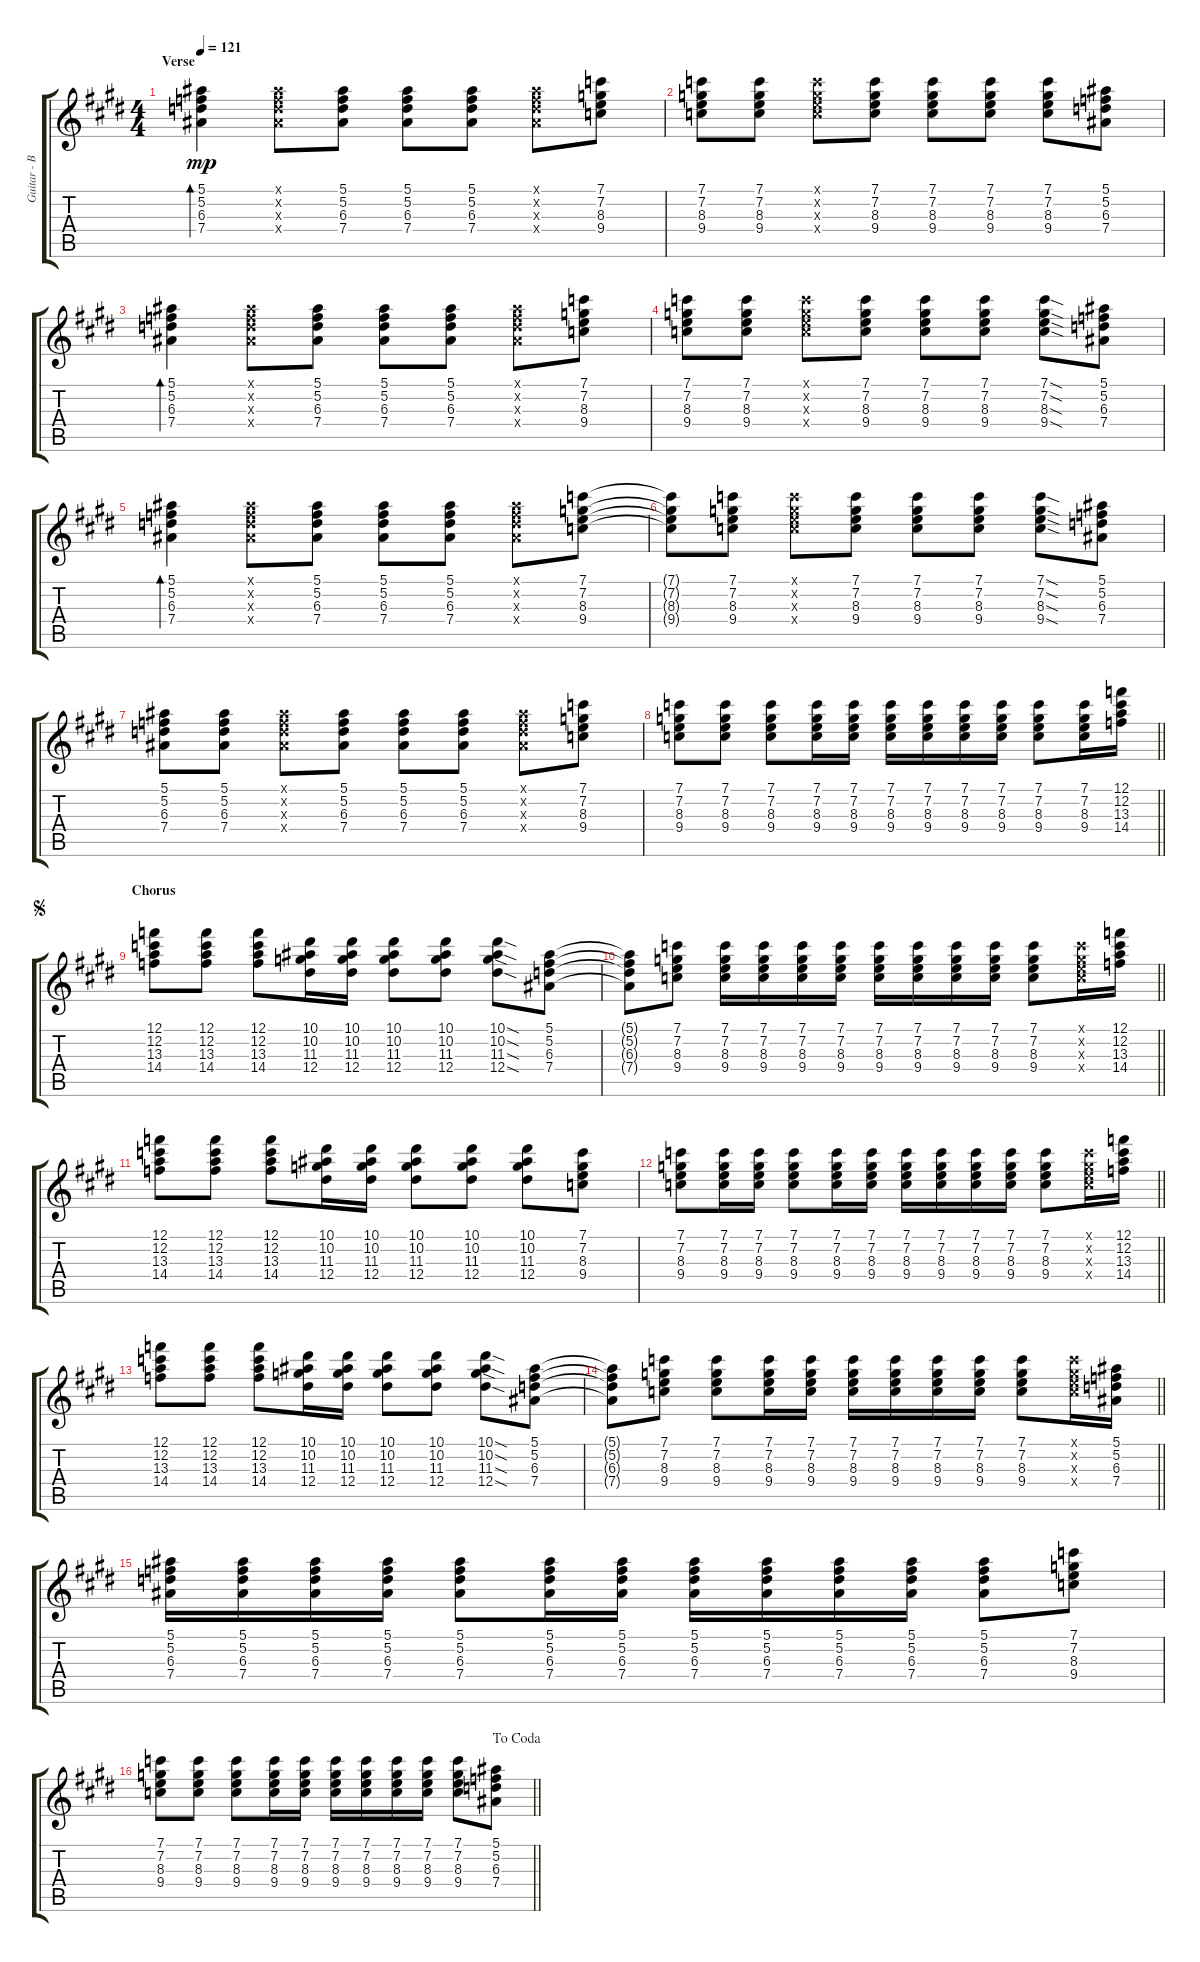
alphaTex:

\track ("Guitar - Bernard Albrecht" "Guitar - B") {instrument distortionguitar}
\staff {score tabs}
\tuning (F4 C4 Ab3 Eb3 Bb2 F2) {hide}
\ts (4 4)
\section ("" "Verse")
\tempo 121
\clef g2
\ks c#minor
(5.1 5.2 6.3 7.4).4{bd 30 dy mp} (5.1{x} 5.2{x} 6.3{x} 7.4{x}).8 (5.1 5.2 6.3 7.4).8 (5.1 5.2 6.3 7.4).8 (5.1 5.2 6.3 7.4).8 (5.1{x} 5.2{x} 6.3{x} 7.4{x}).8 (7.1 7.2 8.3 9.4).8 |
\ks e
(7.1 7.2 8.3 9.4).8 (7.1 7.2 8.3 9.4).8 (7.1{x} 7.2{x} 8.3{x} 9.4{x}).8 (7.1 7.2 8.3 9.4).8 (7.1 7.2 8.3 9.4).8 (7.1 7.2 8.3 9.4).8 (7.1 7.2 8.3 9.4).8 (5.1 5.2 6.3 7.4).8 |
\ks c#minor
(5.1 5.2 6.3 7.4).4{bd 30} (5.1{x} 5.2{x} 6.3{x} 7.4{x}).8 (5.1 5.2 6.3 7.4).8 (5.1 5.2 6.3 7.4).8 (5.1 5.2 6.3 7.4).8 (5.1{x} 5.2{x} 6.3{x} 7.4{x}).8 (7.1 7.2 8.3 9.4).8 |
\ks e
(7.1 7.2 8.3 9.4).8 (7.1 7.2 8.3 9.4).8 (7.1{x} 7.2{x} 8.3{x} 9.4{x}).8 (7.1 7.2 8.3 9.4).8 (7.1 7.2 8.3 9.4).8 (7.1 7.2 8.3 9.4).8 (7.1{sod} 7.2{sod} 8.3{sod} 9.4{sod}).8 (5.1 5.2 6.3 7.4).8 |
\ks c#minor
(5.1 5.2 6.3 7.4).4{bd 30} (5.1{x} 5.2{x} 6.3{x} 7.4{x}).8 (5.1 5.2 6.3 7.4).8 (5.1 5.2 6.3 7.4).8 (5.1 5.2 6.3 7.4).8 (5.1{x} 5.2{x} 6.3{x} 7.4{x}).8 (7.1 7.2 8.3 9.4).8 |
\ks e
(7.1{t} 7.2{t} 8.3{t} 9.4{t}).8 (7.1 7.2 8.3 9.4).8 (7.1{x} 7.2{x} 8.3{x} 9.4{x}).8 (7.1 7.2 8.3 9.4).8 (7.1 7.2 8.3 9.4).8 (7.1 7.2 8.3 9.4).8 (7.1{sod} 7.2{sod} 8.3{sod} 9.4{sod}).8 (5.1 5.2 6.3 7.4).8 |
\ks c#minor
(5.1 5.2 6.3 7.4).8 (5.1 5.2 6.3 7.4).8 (5.1{x} 5.2{x} 6.3{x} 7.4{x}).8 (5.1 5.2 6.3 7.4).8 (5.1 5.2 6.3 7.4).8 (5.1 5.2 6.3 7.4).8 (5.1{x} 5.2{x} 6.3{x} 7.4{x}).8 (7.1 7.2 8.3 9.4).8 |
\barLineRight lightlight
\ks e
(7.1 7.2 8.3 9.4).8 (7.1 7.2 8.3 9.4).8 (7.1 7.2 8.3 9.4).8 (7.1 7.2 8.3 9.4).16 (7.1 7.2 8.3 9.4).16 (7.1 7.2 8.3 9.4).16 (7.1 7.2 8.3 9.4).16 (7.1 7.2 8.3 9.4).16 (7.1 7.2 8.3 9.4).16 (7.1 7.2 8.3 9.4).8 (7.1 7.2 8.3 9.4).16 (12.1 12.2 13.3 14.4).16 |
\section ("" "Chorus")
\jump segno
(12.1 12.2 13.3 14.4).8 (12.1 12.2 13.3 14.4).8 (12.1 12.2 13.3 14.4).8 (10.1 10.2 11.3 12.4).16 (10.1 10.2 11.3 12.4).16 (10.1 10.2 11.3 12.4).8 (10.1 10.2 11.3 12.4).8 (10.1{sod} 10.2{sod} 11.3{sod} 12.4{sod}).8 (5.1 5.2 6.3 7.4).8 |
\barLineRight lightlight
\ks c#minor
(5.1{t} 5.2{t} 6.3{t} 7.4{t}).8 (7.1 7.2 8.3 9.4).8 (7.1 7.2 8.3 9.4).16 (7.1 7.2 8.3 9.4).16 (7.1 7.2 8.3 9.4).16 (7.1 7.2 8.3 9.4).16 (7.1 7.2 8.3 9.4).16 (7.1 7.2 8.3 9.4).16 (7.1 7.2 8.3 9.4).16 (7.1 7.2 8.3 9.4).16 (7.1 7.2 8.3 9.4).8 (7.1{x} 7.2{x} 8.3{x} 9.4{x}).16 (12.1 12.2 13.3 14.4).16 |
\ks e
(12.1 12.2 13.3 14.4).8 (12.1 12.2 13.3 14.4).8 (12.1 12.2 13.3 14.4).8 (10.1 10.2 11.3 12.4).16 (10.1 10.2 11.3 12.4).16 (10.1 10.2 11.3 12.4).8 (10.1 10.2 11.3 12.4).8 (10.1 10.2 11.3 12.4).8 (7.1 7.2 8.3 9.4).8 |
\barLineRight lightlight
\ks c#minor
(7.1 7.2 8.3 9.4).8 (7.1 7.2 8.3 9.4).16 (7.1 7.2 8.3 9.4).16 (7.1 7.2 8.3 9.4).8 (7.1 7.2 8.3 9.4).16 (7.1 7.2 8.3 9.4).16 (7.1 7.2 8.3 9.4).16 (7.1 7.2 8.3 9.4).16 (7.1 7.2 8.3 9.4).16 (7.1 7.2 8.3 9.4).16 (7.1 7.2 8.3 9.4).8 (7.1{x} 7.2{x} 8.3{x} 9.4{x}).16 (12.1 12.2 13.3 14.4).16 |
\ks e
(12.1 12.2 13.3 14.4).8 (12.1 12.2 13.3 14.4).8 (12.1 12.2 13.3 14.4).8 (10.1 10.2 11.3 12.4).16 (10.1 10.2 11.3 12.4).16 (10.1 10.2 11.3 12.4).8 (10.1 10.2 11.3 12.4).8 (10.1{sod} 10.2{sod} 11.3{sod} 12.4{sod}).8 (5.1 5.2 6.3 7.4).8 |
\barLineRight lightlight
\ks c#minor
(5.1{t} 5.2{t} 6.3{t} 7.4{t}).8 (7.1 7.2 8.3 9.4).8 (7.1 7.2 8.3 9.4).8 (7.1 7.2 8.3 9.4).16 (7.1 7.2 8.3 9.4).16 (7.1 7.2 8.3 9.4).16 (7.1 7.2 8.3 9.4).16 (7.1 7.2 8.3 9.4).16 (7.1 7.2 8.3 9.4).16 (7.1 7.2 8.3 9.4).8 (7.1{x} 7.2{x} 8.3{x} 9.4{x}).16 (5.1 5.2 6.3 7.4).16 |
\ks e
(5.1 5.2 6.3 7.4).16 (5.1 5.2 6.3 7.4).16 (5.1 5.2 6.3 7.4).16 (5.1 5.2 6.3 7.4).16 (5.1 5.2 6.3 7.4).8 (5.1 5.2 6.3 7.4).16 (5.1 5.2 6.3 7.4).16 (5.1 5.2 6.3 7.4).16 (5.1 5.2 6.3 7.4).16 (5.1 5.2 6.3 7.4).16 (5.1 5.2 6.3 7.4).16 (5.1 5.2 6.3 7.4).8 (7.1 7.2 8.3 9.4).8 |
\jump dacoda
\barLineRight lightlight
\ks c#minor
(7.1 7.2 8.3 9.4).8 (7.1 7.2 8.3 9.4).8 (7.1 7.2 8.3 9.4).8 (7.1 7.2 8.3 9.4).16 (7.1 7.2 8.3 9.4).16 (7.1 7.2 8.3 9.4).16 (7.1 7.2 8.3 9.4).16 (7.1 7.2 8.3 9.4).16 (7.1 7.2 8.3 9.4).16 (7.1 7.2 8.3 9.4).8 (5.1 5.2 6.3 7.4).8
